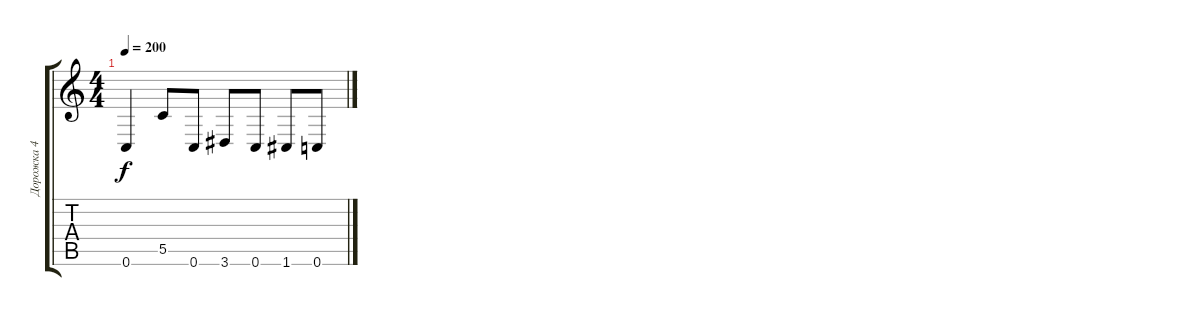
\track ("Дорожка 4" "Дорожка 4") {instrument overdrivenguitar}
\staff {score tabs}
\tuning (D4 A3 F3 C3 G2 C2) {hide}
\ts (4 4)
\tempo 200
\clef g2
\ks c
0.6{t}.4{dy f} 5.5.8 0.6.8 3.6.8 0.6.8 1.6.8 0.6.8
